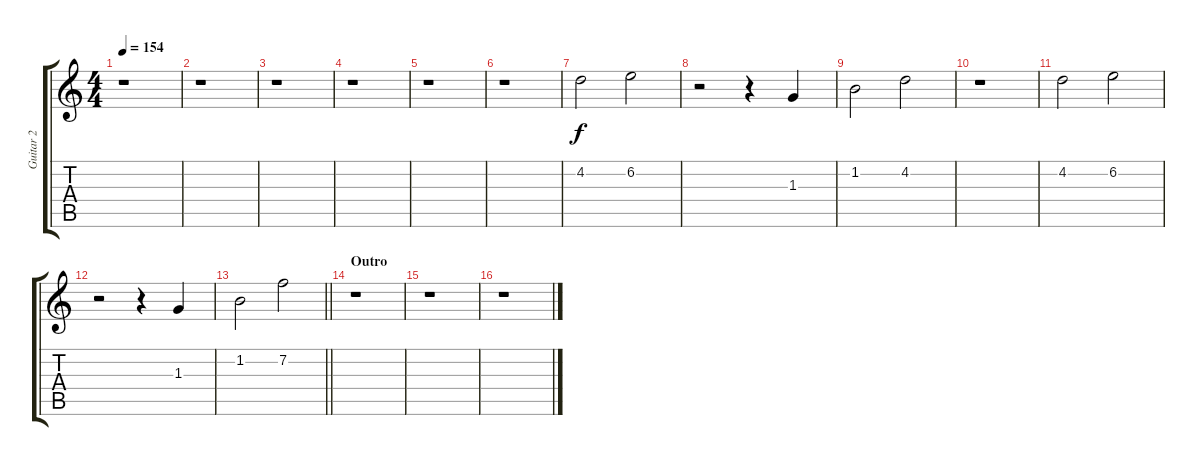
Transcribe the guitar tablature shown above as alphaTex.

\track ("Guitar 2" "Guitar 2") {instrument distortionguitar}
\staff {score tabs}
\tuning (Eb4 Bb3 Gb3 Db3 Ab2 Db2) {hide}
\ts (4 4)
\tempo 154
\clef g2
\ks c
r.1{dy f} |
r.1 |
r.1 |
r.1 |
r.1 |
r.1 |
4.2.2 6.2.2 |
r.2 r.4 1.3.4 |
1.2.2 4.2.2 |
r.1 |
4.2.2 6.2.2 |
r.2 r.4 1.3.4 |
\barLineRight lightlight
1.2.2 7.2.2 |
\section ("" "Outro")
r.1 |
r.1 |
r.1
